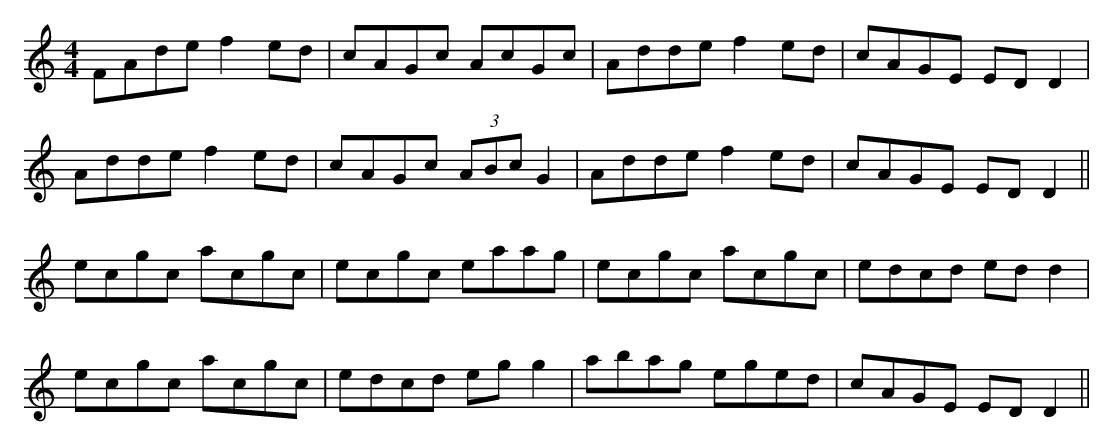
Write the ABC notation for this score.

X:1
M:4/4
K:Ddor
FAde f2ed|cAGc AcGc|Adde f2ed|cAGE EDD2|
Adde f2ed|cAGc (3ABc G2|Adde f2ed|cAGE EDD2||
ecgc acgc|ecgc eaag|ecgc acgc|edcd edd2|
ecgc acgc|edcd egg2|abag eged|cAGE EDD2||
